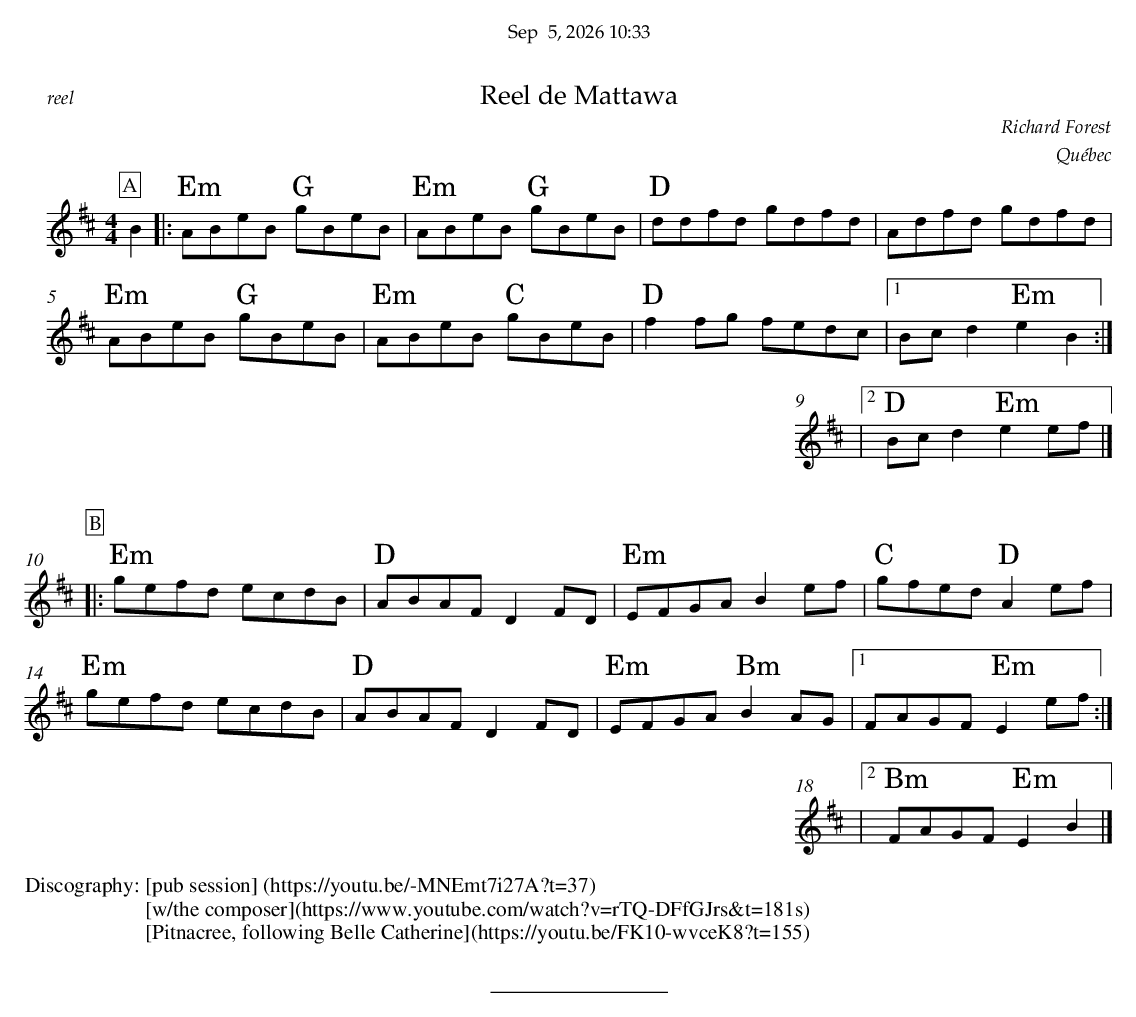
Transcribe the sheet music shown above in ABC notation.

X:1
T:Reel de Mattawa
C:Richard Forest
O:Québec
M:4/4
L:1/8
K:Edor
P:A
B2 |: "Em"ABeB "G"gBeB | "Em"ABeB "G"gBeB | "D"ddfd gdfd | Adfd gdfd |
"Em"ABeB "G"gBeB | "Em"ABeB "C"gBeB | "D"f2fg fedc |1 Bc d2 "Em"e2 B2 :|
|2 "D" Bc d2 "Em"e2 ef |]
%%vskip 0.5cm
P:B
|: "Em"gefd ecdB | "D"ABAF D2FD | "Em"EFGA B2ef | "C"gfed "D"A2ef |
"Em"gefd ecdB | "D"ABAF D2 FD | "Em"EFGA "Bm"B2AG |1 FAGF "Em"E2 ef :|
|2 "Bm" FAGF "Em" E2 B2 |]
